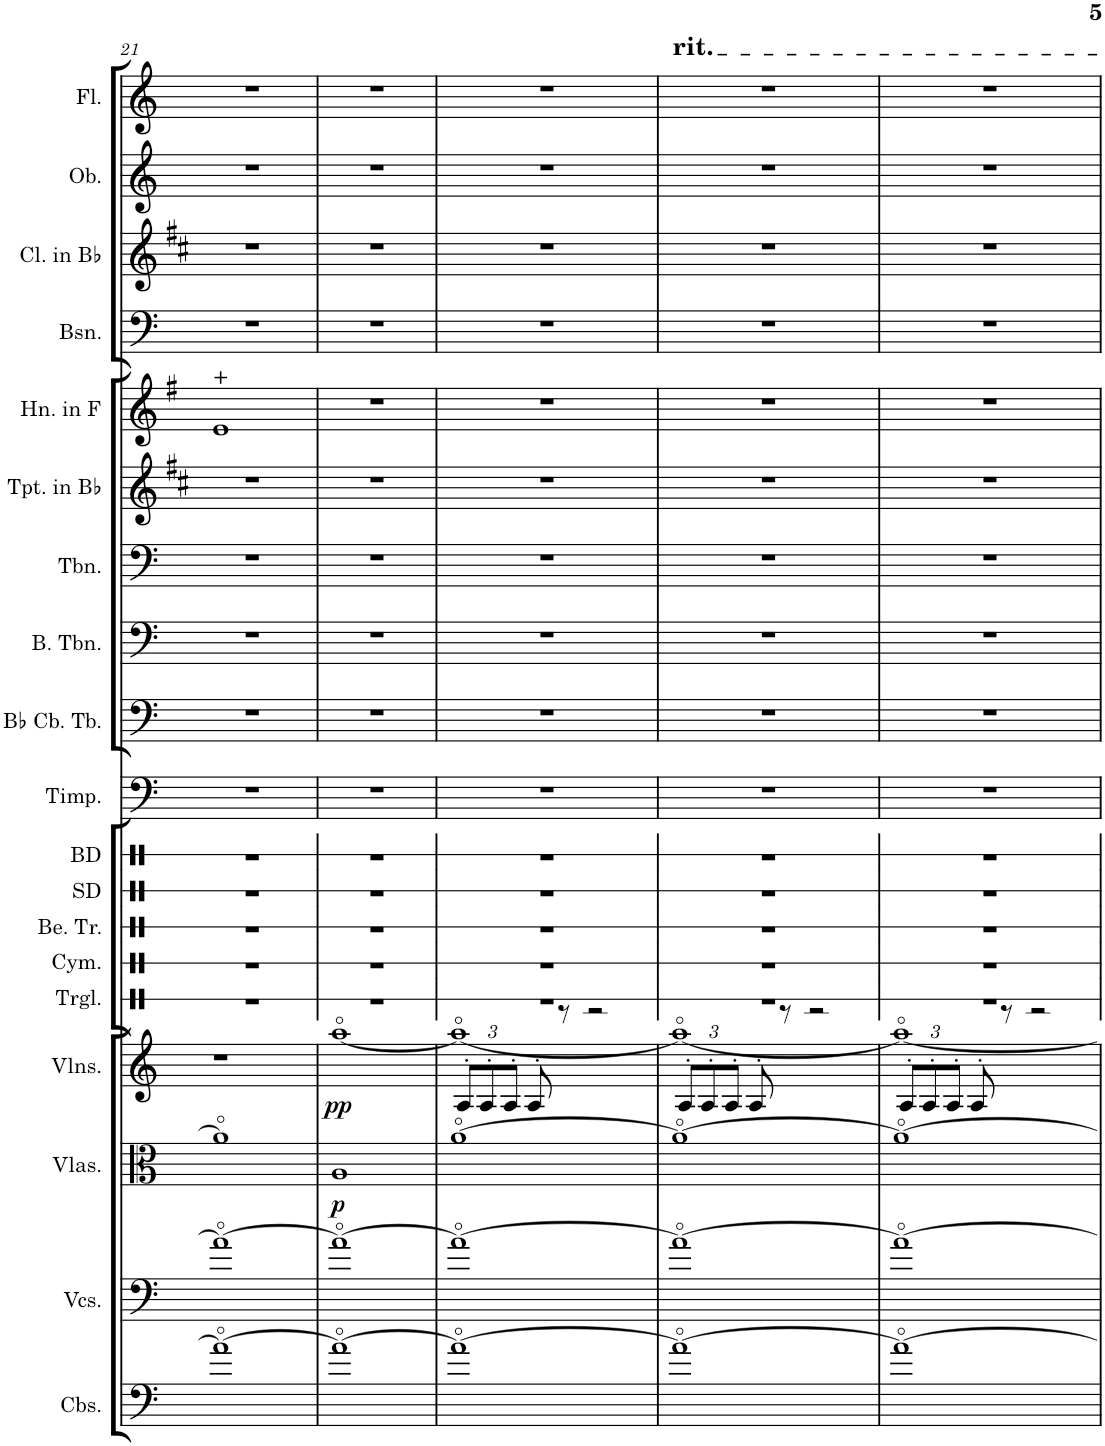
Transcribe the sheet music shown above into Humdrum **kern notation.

**kern	**kern	**kern	**dynam	**kern	**dynam	**kern	**kern	**kern	**kern	**kern	**kern	**kern	**kern	**kern	**kern	**kern
*part15	*part14	*part13	*part13	*part12	*part12	*part11	*part10	*part9	*part8	*part7	*part6	*part5	*part4	*part3	*part2	*part1
*staff15	*staff14	*staff13	*staff13	*staff12	*staff12	*staff11	*staff10	*staff9	*staff8	*staff7	*staff6	*staff5	*staff4	*staff3	*staff2	*staff1
*I"Contrabasses	*I"Violoncellos	*I"Violas	*	*I"Violins	*	*I"Bass Drum	*I"Timpani	*I"Bb Contrabass Tuba	*I"Bass Trombone	*I"Trombone	*I"Trumpet in Bb	*I"Horn in F	*I"Bassoon	*I"Clarinet in Bb	*I"Oboe	*I"Flute
*I'Cbs.	*I'Vcs.	*I'Vlas.	*	*I'Vlns.	*	*I'BD	*I'Timp.	*I'Bb Cb. Tb.	*I'B. Tbn.	*I'Tbn.	*I'Tpt. in Bb	*I'Hn. in F	*I'Bsn.	*I'Cl. in Bb	*I'Ob.	*I'Fl.
!!LO:PB:g=z
*clefF4	*clefF4	*clefC3	*	*clefG2	*	*clefX	*clefF4	*clefF4	*clefF4	*clefF4	*clefG2	*clefG2	*clefF4	*clefG2	*clefG2	*clefG2
*Trd7c12	*	*	*	*	*	*	*	*	*	*	*Trd1c2	*Trd4c7	*	*Trd1c2	*	*
*k[]	*k[]	*k[]	*	*k[]	*	*k[]	*k[]	*k[]	*k[]	*k[]	*k[f#c#]	*k[f#]	*k[]	*k[f#c#]	*k[]	*k[]
*M4/4	*M4/4	*M4/4	*	*M4/4	*	*M4/4	*M4/4	*M4/4	*M4/4	*M4/4	*M4/4	*M4/4	*M4/4	*M4/4	*M4/4	*M4/4
=21	=21	=21	=21	=21	=21	=21	=21	=21	=21	=21	=21	=21	=21	=21	=21	=21
1a_	1a_	1a]	.	1r	.	1r	1r	1r	1r	1r	1r	1e	1r	1r	1r	1r
=22	=22	=22	=22	=22	=22	=22	=22	=22	=22	=22	=22	=22	=22	=22	=22	=22
!	!	!	!LO:DY:b	!	!LO:DY:b	!	!	!	!	!	!	!	!	!	!	!
1a_	1a_	1A	p	[1aa	pp	1r	1r	1r	1r	1r	1r	1r	1r	1r	1r	1r
=23	=23	=23	=23	=23	=23	=23	=23	=23	=23	=23	=23	=23	=23	=23	=23	=23
*	*	*	*	*Xbrackettup	*	*	*	*	*	*	*	*	*	*	*	*
*	*	*	*	*^	*	*	*	*	*	*	*	*	*	*	*	*
1a_	1a_	[1a	.	12A'/L	1aa_	.	1r	1r	1r	1r	1r	1r	1r	1r	1r	1r	1r
.	.	.	.	12A'/	.	.	.	.	.	.	.	.	.	.	.	.	.
.	.	.	.	12A'/J	.	.	.	.	.	.	.	.	.	.	.	.	.
.	.	.	.	8A'/	.	.	.	.	.	.	.	.	.	.	.	.	.
.	.	.	.	8r	.	.	.	.	.	.	.	.	.	.	.	.	.
.	.	.	.	2r	.	.	.	.	.	.	.	.	.	.	.	.	.
=24	=24	=24	=24	=24	=24	=24	=24	=24	=24	=24	=24	=24	=24	=24	=24	=24	=24
!	!	!	!	!	!	!	!	!	!	!	!	!	!	!	!	!	!LO:TX:a:t=rit.
1a_	1a_	1a_	.	12A'/L	1aa_	.	1r	1r	1r	1r	1r	1r	1r	1r	1r	1r	1r
.	.	.	.	12A'/	.	.	.	.	.	.	.	.	.	.	.	.	.
.	.	.	.	12A'/J	.	.	.	.	.	.	.	.	.	.	.	.	.
.	.	.	.	8A'/	.	.	.	.	.	.	.	.	.	.	.	.	.
.	.	.	.	8r	.	.	.	.	.	.	.	.	.	.	.	.	.
.	.	.	.	2r	.	.	.	.	.	.	.	.	.	.	.	.	.
=25	=25	=25	=25	=25	=25	=25	=25	=25	=25	=25	=25	=25	=25	=25	=25	=25	=25
1a_	1a_	1a_	.	12A'/L	1aa_	.	1r	1r	1r	1r	1r	1r	1r	1r	1r	1r	1r
.	.	.	.	12A'/	.	.	.	.	.	.	.	.	.	.	.	.	.
.	.	.	.	12A'/J	.	.	.	.	.	.	.	.	.	.	.	.	.
.	.	.	.	8A'/	.	.	.	.	.	.	.	.	.	.	.	.	.
.	.	.	.	8r	.	.	.	.	.	.	.	.	.	.	.	.	.
.	.	.	.	2r	.	.	.	.	.	.	.	.	.	.	.	.	.
*	*	*	*	*v	*v	*	*	*	*	*	*	*	*	*	*	*	*
=	=	=	=	=	=	=	=	=	=	=	=	=	=	=	=	=
*-	*-	*-	*-	*-	*-	*-	*-	*-	*-	*-	*-	*-	*-	*-	*-	*-
